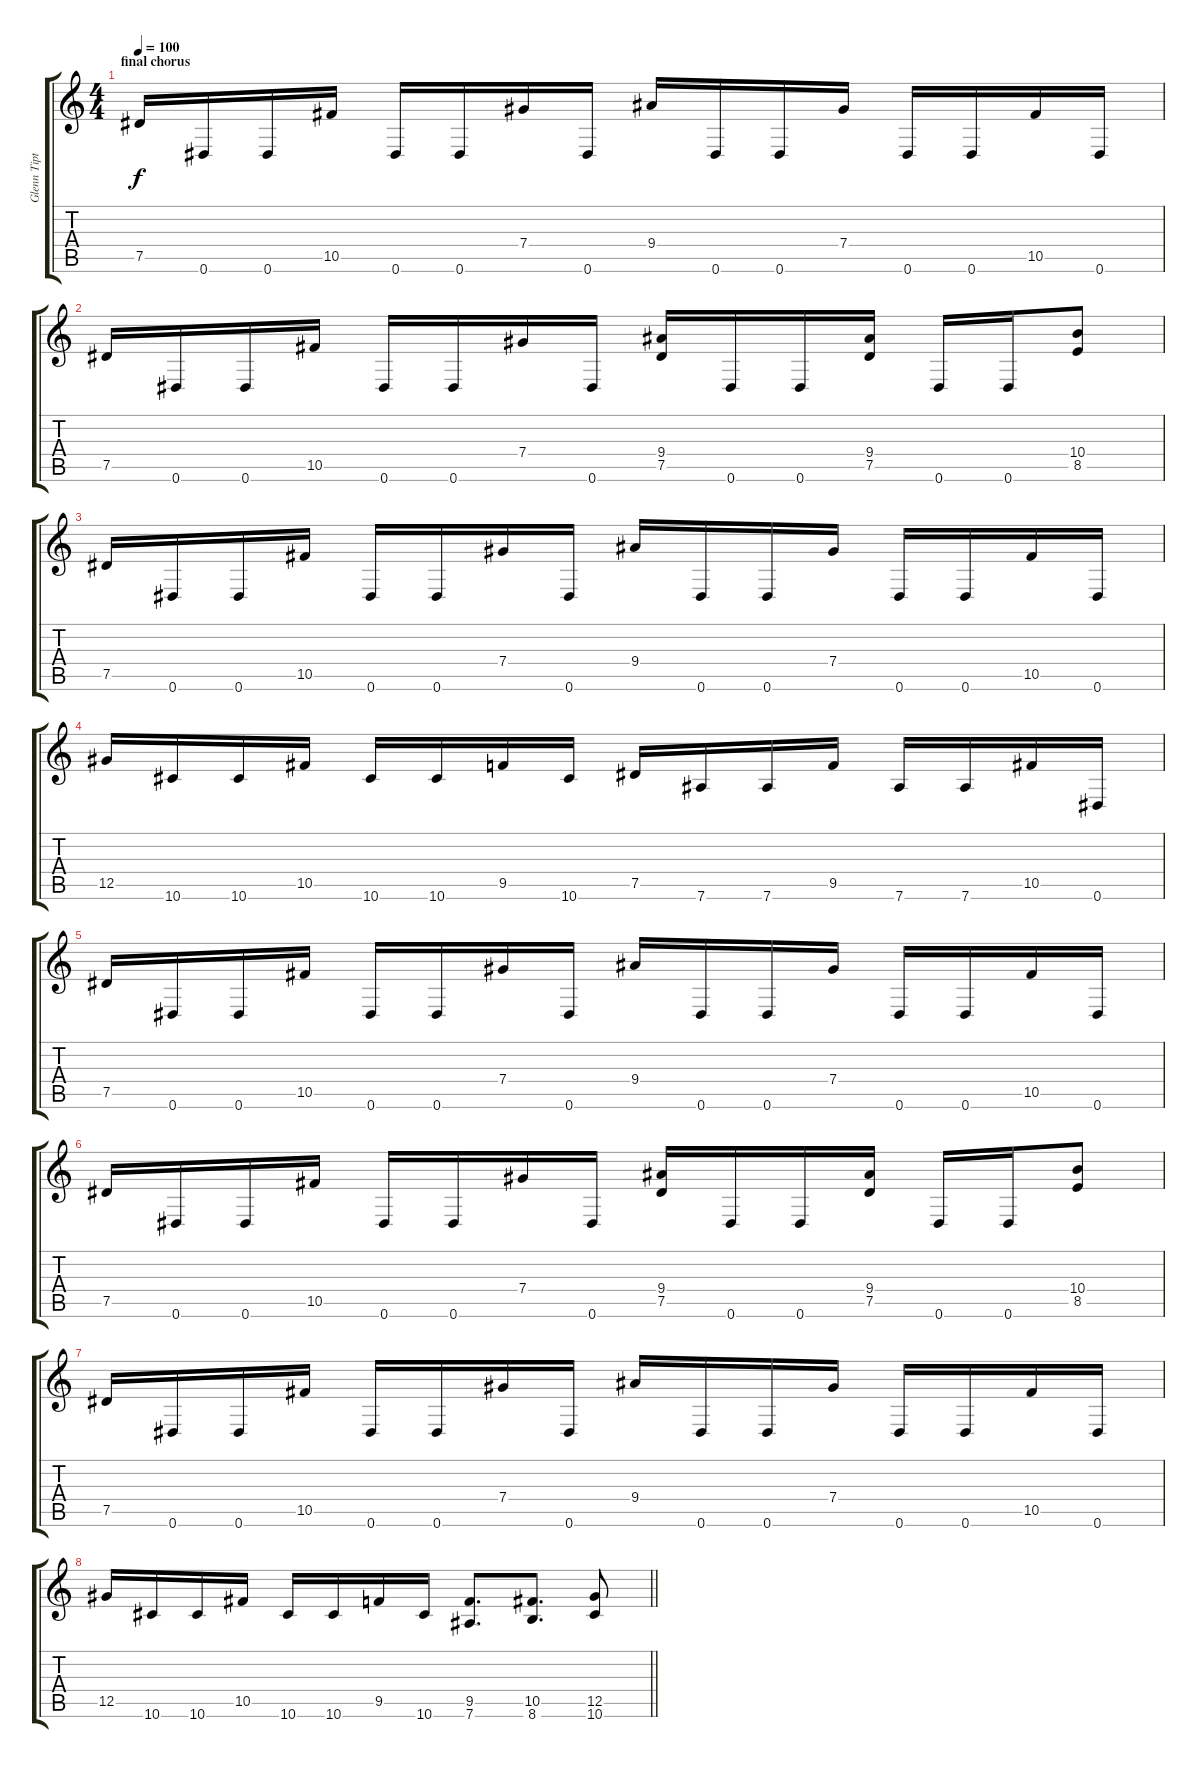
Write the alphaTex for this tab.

\track ("Glenn Tipton" "Glenn Tipt") {instrument distortionguitar}
\staff {score tabs}
\tuning (Eb4 Bb3 Gb3 Db3 Ab2 Eb2) {hide}
\ts (4 4)
\section ("" "final chorus")
\tempo 100
\clef g2
\ks c
7.5.16{dy f} 0.6.16 0.6.16 10.5.16 0.6.16 0.6.16 7.4.16 0.6.16 9.4.16 0.6.16 0.6.16 7.4.16 0.6.16 0.6.16 10.5.16 0.6.16 |
7.5.16 0.6.16 0.6.16 10.5.16 0.6.16 0.6.16 7.4.16 0.6.16 (9.4 7.5).16 0.6.16 0.6.16 (9.4 7.5).16 0.6.16 0.6.16 (10.4 8.5).8 |
7.5.16 0.6.16 0.6.16 10.5.16 0.6.16 0.6.16 7.4.16 0.6.16 9.4.16 0.6.16 0.6.16 7.4.16 0.6.16 0.6.16 10.5.16 0.6.16 |
12.5.16 10.6.16 10.6.16 10.5.16 10.6.16 10.6.16 9.5.16 10.6.16 7.5.16 7.6.16 7.6.16 9.5.16 7.6.16 7.6.16 10.5.16 0.6.16 |
7.5.16 0.6.16 0.6.16 10.5.16 0.6.16 0.6.16 7.4.16 0.6.16 9.4.16 0.6.16 0.6.16 7.4.16 0.6.16 0.6.16 10.5.16 0.6.16 |
7.5.16 0.6.16 0.6.16 10.5.16 0.6.16 0.6.16 7.4.16 0.6.16 (9.4 7.5).16 0.6.16 0.6.16 (9.4 7.5).16 0.6.16 0.6.16 (10.4 8.5).8 |
7.5.16 0.6.16 0.6.16 10.5.16 0.6.16 0.6.16 7.4.16 0.6.16 9.4.16 0.6.16 0.6.16 7.4.16 0.6.16 0.6.16 10.5.16 0.6.16 |
\barLineRight lightlight
12.5.16 10.6.16 10.6.16 10.5.16 10.6.16 10.6.16 9.5.16 10.6.16 (9.5 7.6).8{d} (10.5 8.6).8{d} (12.5 10.6).8
